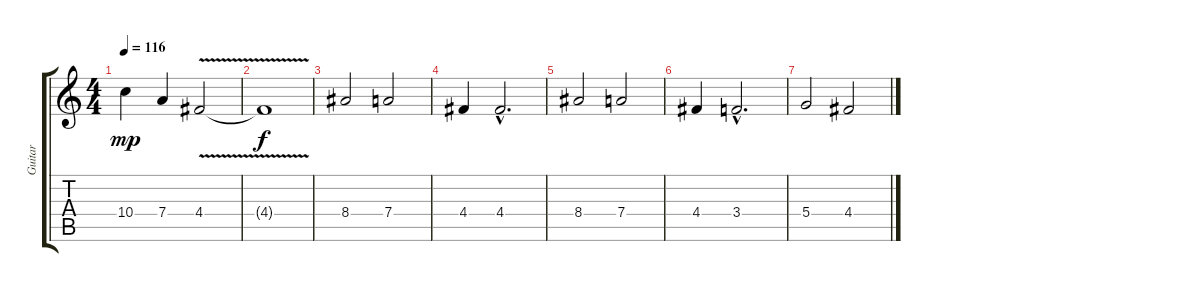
\track ("Guitar" "Guitar") {instrument overdrivenguitar}
\staff {score tabs}
\tuning (E4 B3 G3 D3 A2 E2) {hide}
\ts (4 4)
\tempo 116
\clef g2
\ks c
10.4.4{dy mp} 7.4.4 4.4{v}.2 |
4.4{t}.1{dy f} |
8.4.2 7.4.2 |
4.4.4 4.4{hac}.2{d} |
8.4.2 7.4.2 |
4.4.4 3.4{hac}.2{d} |
5.4.2 4.4.2
